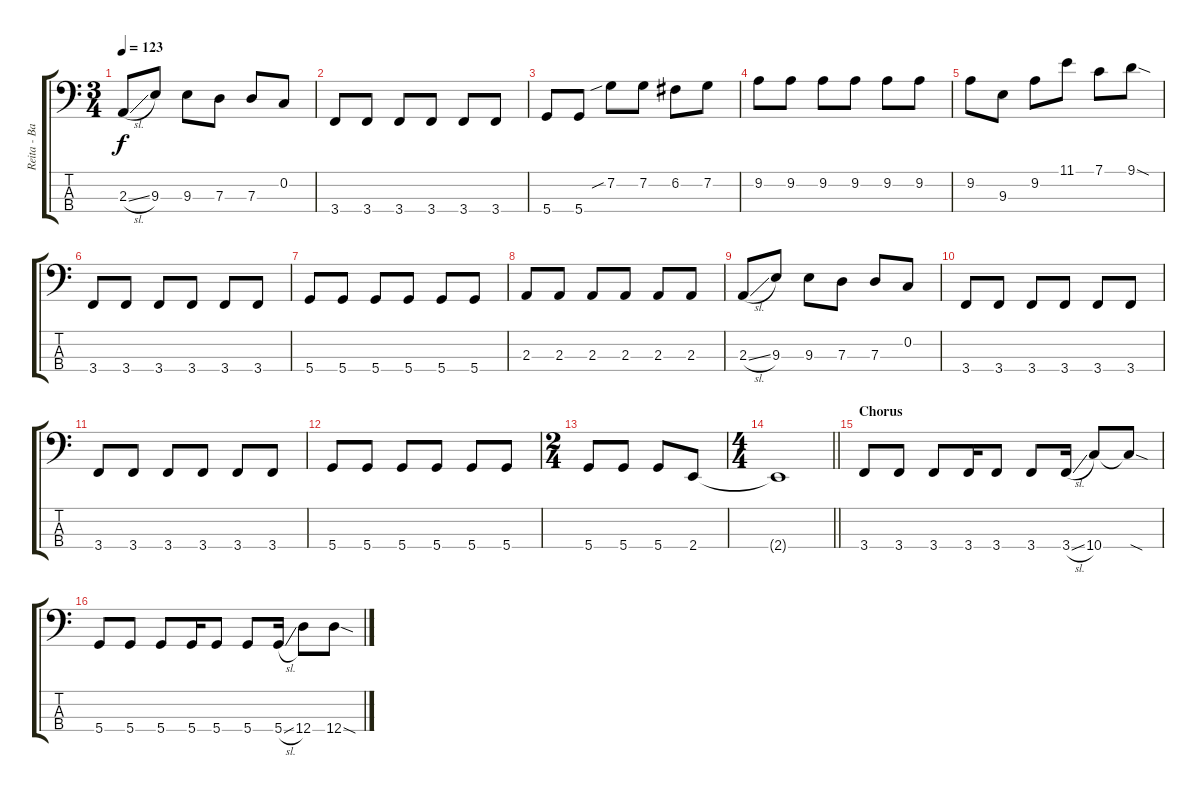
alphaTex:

\track ("Reita - Bass" "Reita - Ba") {instrument electricbasspick}
\staff {score tabs}
\tuning (F2 C2 G1 D1) {hide}
\ts (3 4)
\tempo 123
\clef f4
\ks c
2.3{sl}.8{dy f} 9.3.8 9.3.8 7.3.8 7.3.8 0.2.8 |
3.4.8 3.4.8 3.4.8 3.4.8 3.4.8 3.4.8 |
5.4.8 5.4.8 7.2{sib}.8 7.2.8 6.2.8 7.2.8 |
9.2.8 9.2.8 9.2.8 9.2.8 9.2.8 9.2.8 |
9.2.8 9.3.8 9.2.8 11.1.8 7.1.8 9.1{sod}.8 |
3.4.8 3.4.8 3.4.8 3.4.8 3.4.8 3.4.8 |
5.4.8 5.4.8 5.4.8 5.4.8 5.4.8 5.4.8 |
2.3.8 2.3.8 2.3.8 2.3.8 2.3.8 2.3.8 |
2.3{sl}.8 9.3.8 9.3.8 7.3.8 7.3.8 0.2.8 |
3.4.8 3.4.8 3.4.8 3.4.8 3.4.8 3.4.8 |
3.4.8 3.4.8 3.4.8 3.4.8 3.4.8 3.4.8 |
5.4.8 5.4.8 5.4.8 5.4.8 5.4.8 5.4.8 |
\ts (2 4)
5.4.8 5.4.8 5.4.8 2.4.8 |
\ts (4 4)
\barLineRight lightlight
2.4{t}.1 |
\section ("" "Chorus")
3.4.8 3.4.8 3.4.8 3.4.16 3.4.8 3.4.8 3.4{sl}.16 10.4.8 10.4{sod t}.8 |
5.4.8 5.4.8 5.4.8 5.4.16 5.4.8 5.4.8 5.4{sl}.16 12.4.8 12.4{sod}.8
